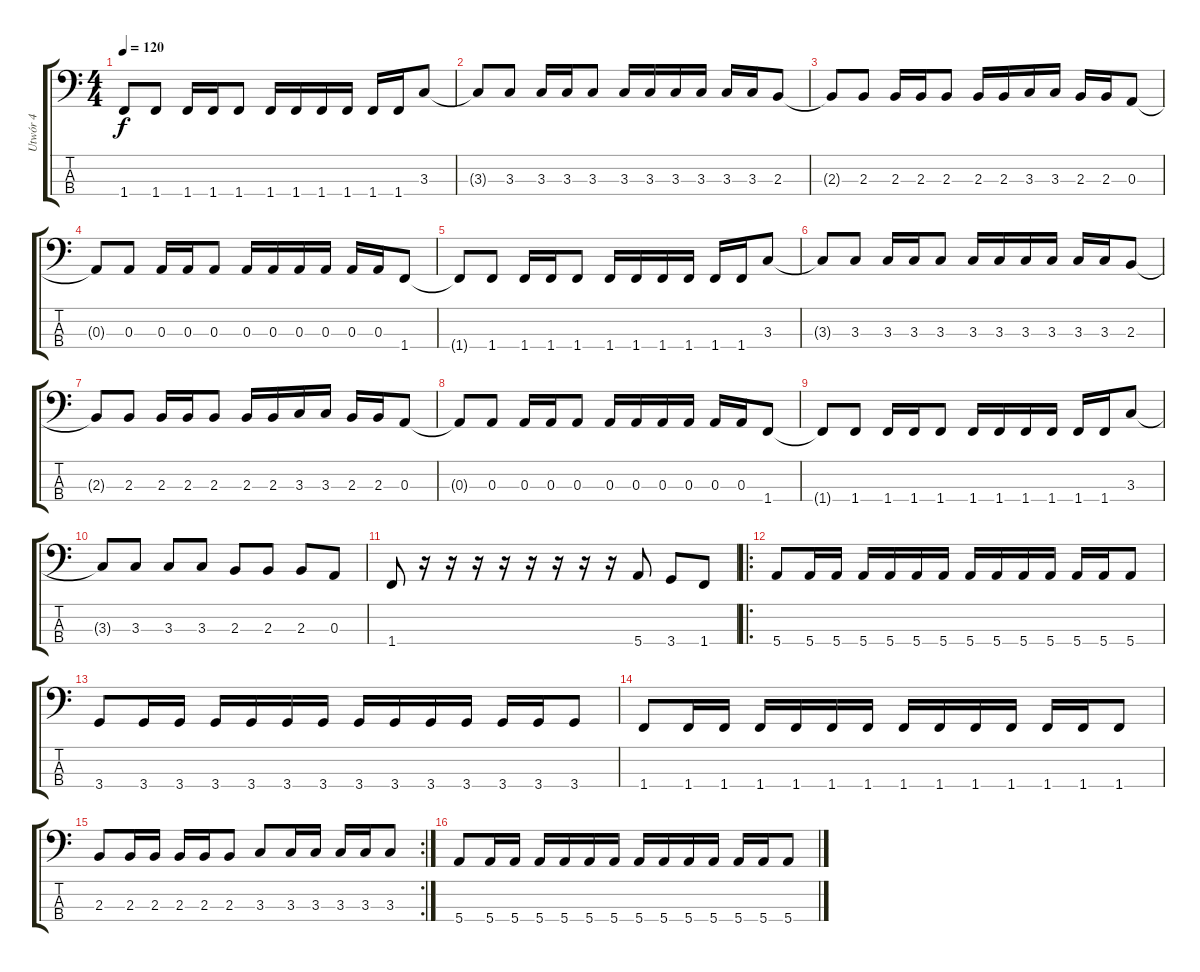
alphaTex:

\track ("Utwór 4" "Utwór 4") {instrument electricbasspick}
\staff {score tabs}
\tuning (G2 D2 A1 E1) {hide}
\ts (4 4)
\tempo 120
\clef f4
\ks c
1.4{t}.8{dy f} 1.4.8 1.4.16 1.4.16 1.4.8 1.4.16 1.4.16 1.4.16 1.4.16 1.4.16 1.4.16 3.3.8 |
3.3{t}.8 3.3.8 3.3.16 3.3.16 3.3.8 3.3.16 3.3.16 3.3.16 3.3.16 3.3.16 3.3.16 2.3.8 |
2.3{t}.8 2.3.8 2.3.16 2.3.16 2.3.8 2.3.16 2.3.16 3.3.16 3.3.16 2.3.16 2.3.16 0.3.8 |
0.3{t}.8 0.3.8 0.3.16 0.3.16 0.3.8 0.3.16 0.3.16 0.3.16 0.3.16 0.3.16 0.3.16 1.4.8 |
1.4{t}.8 1.4.8 1.4.16 1.4.16 1.4.8 1.4.16 1.4.16 1.4.16 1.4.16 1.4.16 1.4.16 3.3.8 |
3.3{t}.8 3.3.8 3.3.16 3.3.16 3.3.8 3.3.16 3.3.16 3.3.16 3.3.16 3.3.16 3.3.16 2.3.8 |
2.3{t}.8 2.3.8 2.3.16 2.3.16 2.3.8 2.3.16 2.3.16 3.3.16 3.3.16 2.3.16 2.3.16 0.3.8 |
0.3{t}.8 0.3.8 0.3.16 0.3.16 0.3.8 0.3.16 0.3.16 0.3.16 0.3.16 0.3.16 0.3.16 1.4.8 |
1.4{t}.8 1.4.8 1.4.16 1.4.16 1.4.8 1.4.16 1.4.16 1.4.16 1.4.16 1.4.16 1.4.16 3.3.8 |
3.3{t}.8 3.3.8 3.3.8 3.3.8 2.3.8 2.3.8 2.3.8 0.3.8 |
1.4.8 r.16 r.16 r.16 r.16 r.16 r.16 r.16 r.16 5.4.8 3.4.8 1.4.8 |
\ro
5.4.8 5.4.16 5.4.16 5.4.16 5.4.16 5.4.16 5.4.16 5.4.16 5.4.16 5.4.16 5.4.16 5.4.16 5.4.16 5.4.8 |
3.4.8 3.4.16 3.4.16 3.4.16 3.4.16 3.4.16 3.4.16 3.4.16 3.4.16 3.4.16 3.4.16 3.4.16 3.4.16 3.4.8 |
1.4.8 1.4.16 1.4.16 1.4.16 1.4.16 1.4.16 1.4.16 1.4.16 1.4.16 1.4.16 1.4.16 1.4.16 1.4.16 1.4.8 |
\rc 2
2.3.8 2.3.16 2.3.16 2.3.16 2.3.16 2.3.8 3.3.8 3.3.16 3.3.16 3.3.16 3.3.16 3.3.8 |
5.4.8 5.4.16 5.4.16 5.4.16 5.4.16 5.4.16 5.4.16 5.4.16 5.4.16 5.4.16 5.4.16 5.4.16 5.4.16 5.4.8
